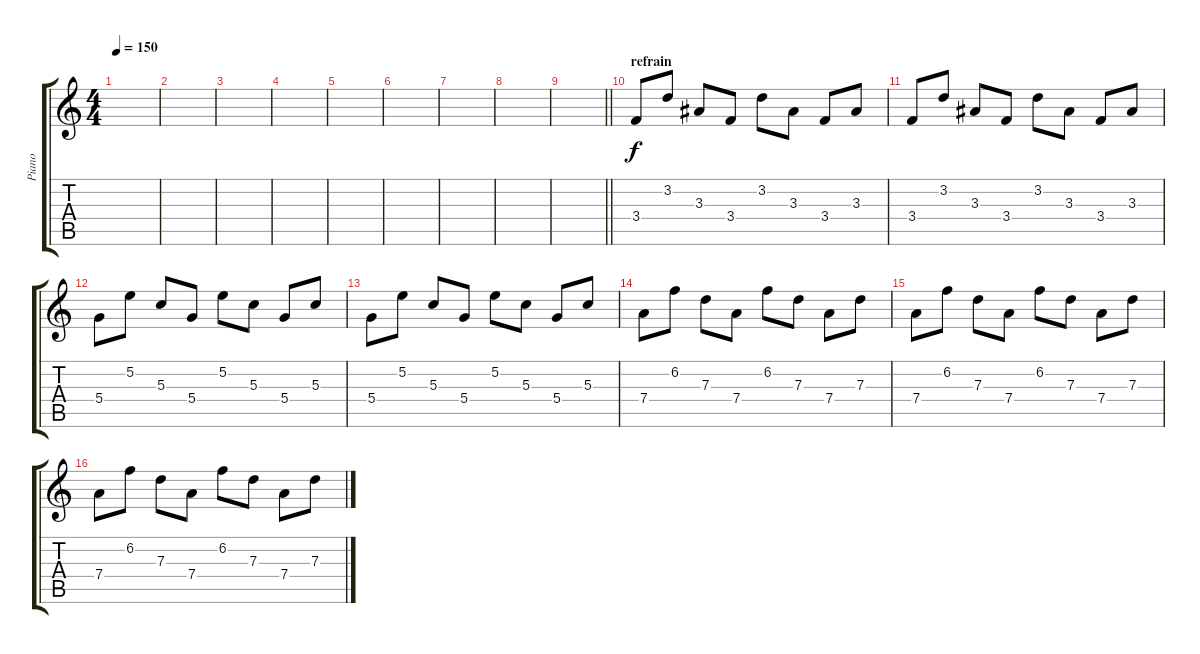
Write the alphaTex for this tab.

\track ("Piano" "Piano") {instrument brightacousticpiano}
\staff {score tabs}
\tuning (E5 B4 G4 D4 A3 E3) {hide}
\ts (4 4)
\tempo 150
\clef g2
\ks c
|
|
|
|
|
|
|
|
\barLineRight lightlight
|
\section ("" "refrain")
3.4.8 3.2.8 3.3.8 3.4.8 3.2.8 3.3.8 3.4.8 3.3.8 |
3.4.8 3.2.8 3.3.8 3.4.8 3.2.8 3.3.8 3.4.8 3.3.8 |
5.4.8 5.2.8 5.3.8 5.4.8 5.2.8 5.3.8 5.4.8 5.3.8 |
5.4.8 5.2.8 5.3.8 5.4.8 5.2.8 5.3.8 5.4.8 5.3.8 |
7.4.8 6.2.8 7.3.8 7.4.8 6.2.8 7.3.8 7.4.8 7.3.8 |
7.4.8 6.2.8 7.3.8 7.4.8 6.2.8 7.3.8 7.4.8 7.3.8 |
7.4.8 6.2.8 7.3.8 7.4.8 6.2.8 7.3.8 7.4.8 7.3.8
